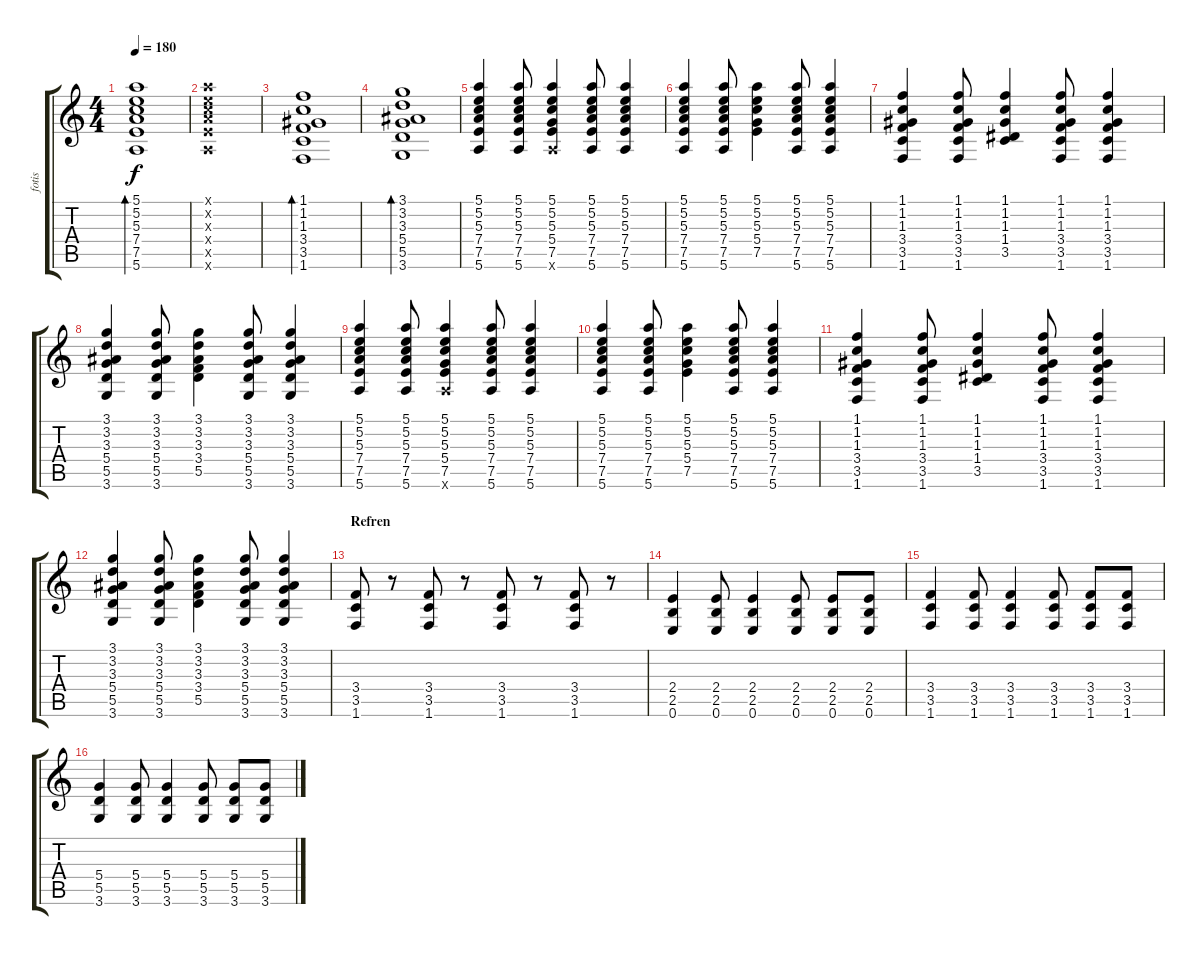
\track ("fotis" "fotis") {instrument acousticguitarsteel}
\staff {score tabs}
\tuning (E4 B3 G3 D3 A2 E2) {hide}
\ts (4 4)
\tempo 180
\clef g2
\ks c
(5.1 5.2 5.3 7.4 7.5 5.6).1{bd 480 dy f} |
(5.1{x} 5.2{x} 5.3{x} 7.4{x} 7.5{x} 5.6{x}).1 |
(1.1 1.2 1.3 3.4 3.5 1.6).1{bd 480} |
(3.1 3.2 3.3 5.4 5.5 3.6).1{bd 480} |
(5.1 5.2 5.3 7.4 7.5 5.6).4 (5.1 5.2 5.3 7.4 7.5 5.6).8 (5.1 5.2 5.3 5.4 7.5 5.6{x}).4 (5.1 5.2 5.3 7.4 7.5 5.6).8 (5.1 5.2 5.3 7.4 7.5 5.6).4 |
(5.1 5.2 5.3 7.4 7.5 5.6).4 (5.1 5.2 5.3 7.4 7.5 5.6).8 (5.1 5.2 5.3 5.4 7.5).4 (5.1 5.2 5.3 7.4 7.5 5.6).8 (5.1 5.2 5.3 7.4 7.5 5.6).4 |
(1.1 1.2 1.3 3.4 3.5 1.6).4 (1.1 1.2 1.3 3.4 3.5 1.6).8 (1.1 1.2 1.3 1.4 3.5).4 (1.1 1.2 1.3 3.4 3.5 1.6).8 (1.1 1.2 1.3 3.4 3.5 1.6).4 |
(3.1 3.2 3.3 5.4 5.5 3.6).4 (3.1 3.2 3.3 5.4 5.5 3.6).8 (3.1 3.2 3.3 3.4 5.5).4 (3.1 3.2 3.3 5.4 5.5 3.6).8 (3.1 3.2 3.3 5.4 5.5 3.6).4 |
(5.1 5.2 5.3 7.4 7.5 5.6).4 (5.1 5.2 5.3 7.4 7.5 5.6).8 (5.1 5.2 5.3 5.4 7.5 5.6{x}).4 (5.1 5.2 5.3 7.4 7.5 5.6).8 (5.1 5.2 5.3 7.4 7.5 5.6).4 |
(5.1 5.2 5.3 7.4 7.5 5.6).4 (5.1 5.2 5.3 7.4 7.5 5.6).8 (5.1 5.2 5.3 5.4 7.5).4 (5.1 5.2 5.3 7.4 7.5 5.6).8 (5.1 5.2 5.3 7.4 7.5 5.6).4 |
(1.1 1.2 1.3 3.4 3.5 1.6).4 (1.1 1.2 1.3 3.4 3.5 1.6).8 (1.1 1.2 1.3 1.4 3.5).4 (1.1 1.2 1.3 3.4 3.5 1.6).8 (1.1 1.2 1.3 3.4 3.5 1.6).4 |
(3.1 3.2 3.3 5.4 5.5 3.6).4 (3.1 3.2 3.3 5.4 5.5 3.6).8 (3.1 3.2 3.3 3.4 5.5).4 (3.1 3.2 3.3 5.4 5.5 3.6).8 (3.1 3.2 3.3 5.4 5.5 3.6).4 |
\section ("" "Refren")
(3.4 3.5 1.6).8{instrument overdrivenguitar} r.8 (3.4 3.5 1.6).8 r.8 (3.4 3.5 1.6).8 r.8 (3.4 3.5 1.6).8 r.8 |
(2.4 2.5 0.6).4 (2.4 2.5 0.6).8 (2.4 2.5 0.6).4 (2.4 2.5 0.6).8 (2.4 2.5 0.6).8 (2.4 2.5 0.6).8 |
(3.4 3.5 1.6).4 (3.4 3.5 1.6).8 (3.4 3.5 1.6).4 (3.4 3.5 1.6).8 (3.4 3.5 1.6).8 (3.4 3.5 1.6).8 |
(5.4 5.5 3.6).4 (5.4 5.5 3.6).8 (5.4 5.5 3.6).4 (5.4 5.5 3.6).8 (5.4 5.5 3.6).8 (5.4 5.5 3.6).8
